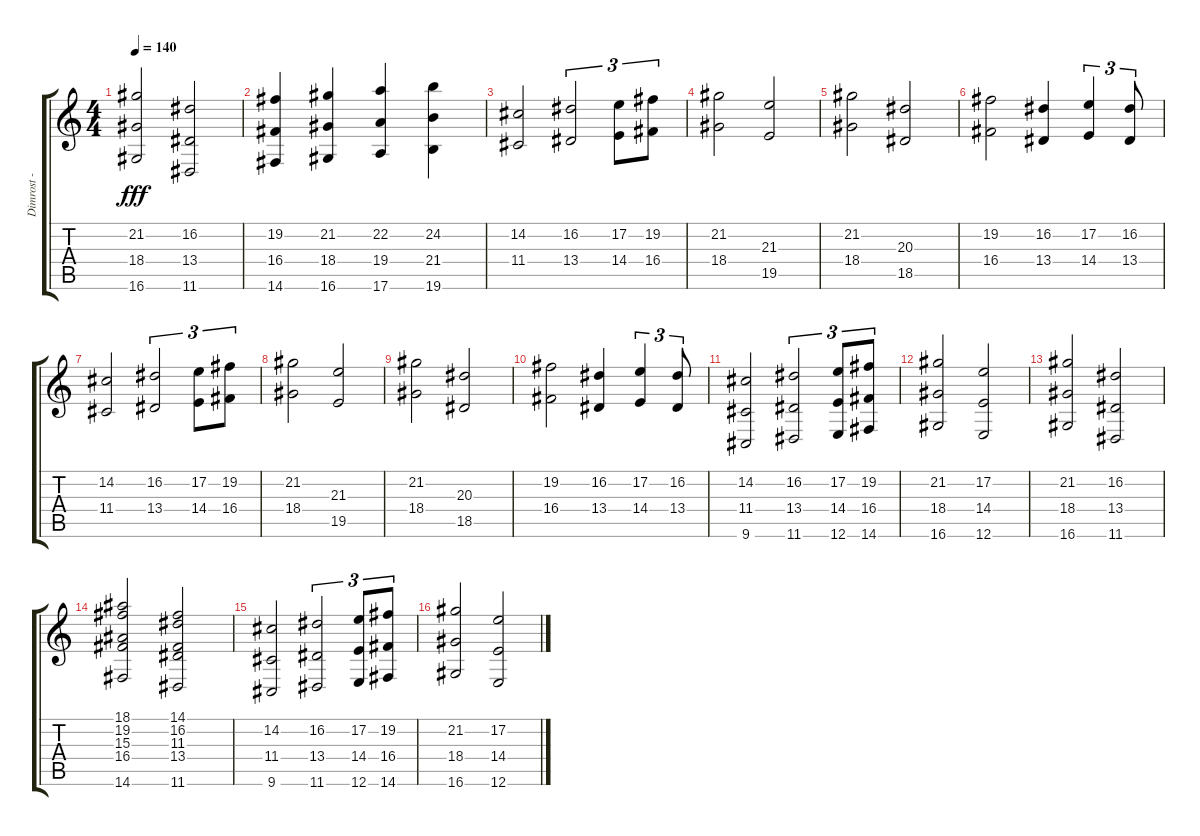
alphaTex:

\track ("Dimrost - String Lead" "Dimrost - ") {instrument tremolostrings}
\staff {score tabs}
\tuning (E4 B3 G3 D3 A2 E2) {hide}
\ts (4 4)
\tempo 140
\clef g2
\ks c
(21.2 18.4 16.6).2{dy fff} (16.2 13.4 11.6).2 |
(19.2 16.4 14.6).4 (21.2 18.4 16.6).4 (22.2 19.4 17.6).4 (24.2 21.4 19.6).4 |
(14.2 11.4).2 (16.2 13.4).2{tu (3 2)} (17.2 14.4).8{tu (3 2)} (19.2 16.4).8{tu (3 2)} |
(21.2 18.4).2 (21.3 19.5).2 |
(21.2 18.4).2 (20.3 18.5).2 |
(19.2 16.4).2 (16.2 13.4).4 (17.2 14.4).4{tu (3 2)} (16.2 13.4).8{tu (3 2)} |
(14.2 11.4).2 (16.2 13.4).2{tu (3 2)} (17.2 14.4).8{tu (3 2)} (19.2 16.4).8{tu (3 2)} |
(21.2 18.4).2 (21.3 19.5).2 |
(21.2 18.4).2 (20.3 18.5).2 |
(19.2 16.4).2 (16.2 13.4).4 (17.2 14.4).4{tu (3 2)} (16.2 13.4).8{tu (3 2)} |
(14.2 11.4 9.6).2 (16.2 13.4 11.6).2{tu (3 2)} (17.2 14.4 12.6).8{tu (3 2)} (19.2 16.4 14.6).8{tu (3 2)} |
(21.2 18.4 16.6).2 (17.2 14.4 12.6).2 |
(21.2 18.4 16.6).2 (16.2 13.4 11.6).2 |
(18.1 19.2 15.3 16.4 14.6).2 (14.1 16.2 11.3 13.4 11.6).2 |
(14.2 11.4 9.6).2 (16.2 13.4 11.6).2{tu (3 2)} (17.2 14.4 12.6).8{tu (3 2)} (19.2 16.4 14.6).8{tu (3 2)} |
(21.2 18.4 16.6).2 (17.2 14.4 12.6).2
